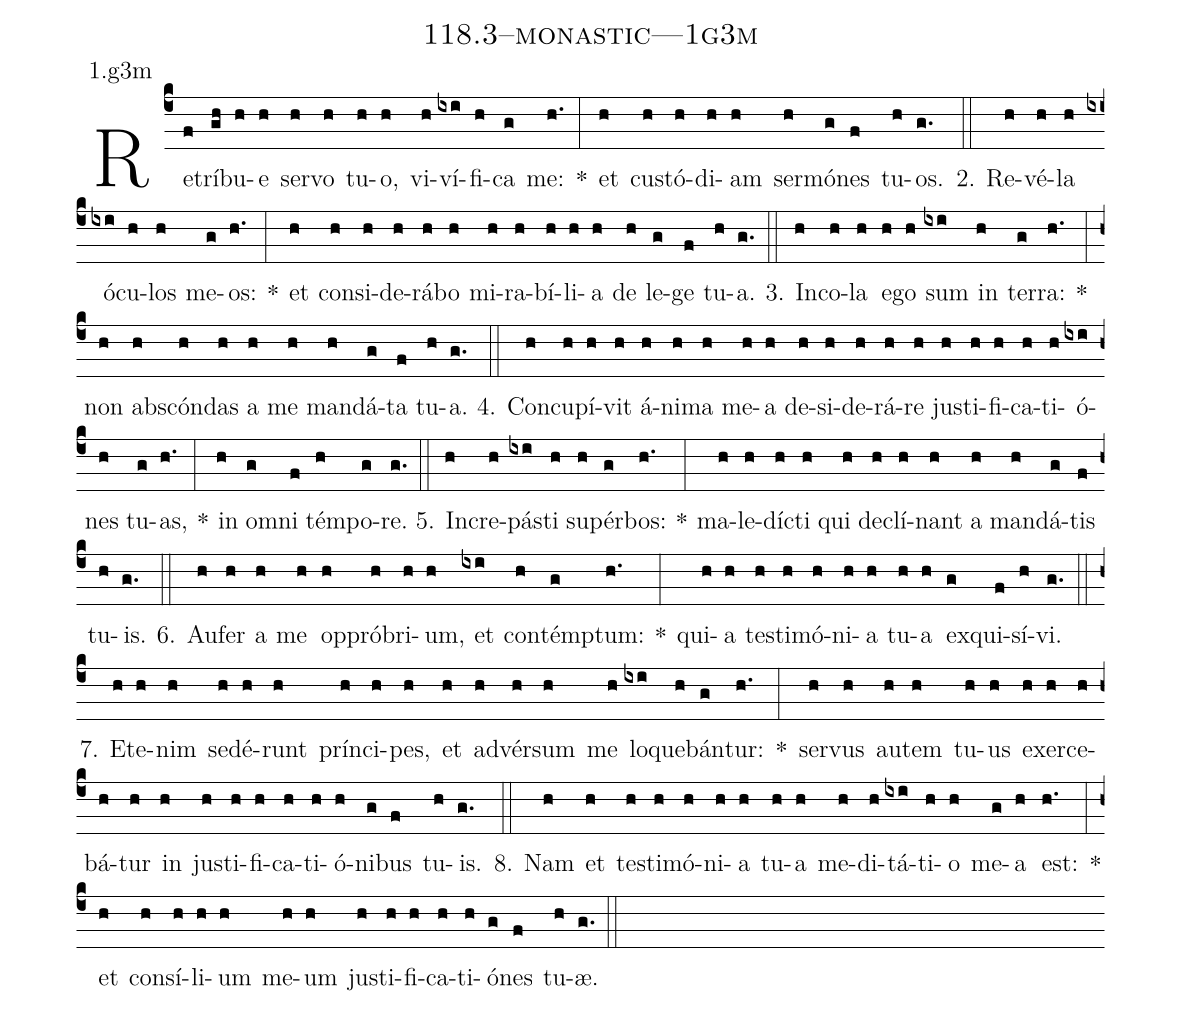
name: 118.3--monastic---1g3m;
annotation: 1.g3m;
%%
(c4)Re(f)trí(gh)bu(h)e(h) ser(h)vo(h) tu(h)o,(h) vi(h)ví(ixi)fi(h)ca(g) me:(h.) *(:) et(h) cus(h)tó(h)di(h)am(h) ser(h)mó(g)nes(f) tu(h)os.(g.) (::)
2. Re(h)vé(h)la(h) ó(ixi)cu(h)los(h) me(g)os:(h.) *(:) et(h) con(h)si(h)de(h)rá(h)bo(h) mi(h)ra(h)bí(h)li(h)a(h) de(h) le(g)ge(f) tu(h)a.(g.) (::)
3. In(h)co(h)la(h) e(h)go(h) sum(ixi) in(h) ter(g)ra:(h.) *(:) non(h) abs(h)cón(h)das(h) a(h) me(h) man(h)dá(g)ta(f) tu(h)a.(g.) (::)
4. Con(h)cu(h)pí(h)vit(h) á(h)ni(h)ma(h) me(h)a(h) de(h)si(h)de(h)rá(h)re(h) jus(h)ti(h)fi(h)ca(h)ti(h)ó(ixi)nes(h) tu(g)as,(h.) *(:) in(h) om(g)ni(f) tém(h)po(g)re.(g.) (::)
5. In(h)cre(h)pás(ixi)ti(h) su(h)pér(g)bos:(h.) *(:) ma(h)le(h)díc(h)ti(h) qui(h) de(h)clí(h)nant(h) a(h) man(h)dá(g)tis(f) tu(h)is.(g.) (::)
6. Au(h)fer(h) a(h) me(h) op(h)pró(h)bri(h)um,(h) et(ixi) con(h)témp(g)tum:(h.) *(:) qui(h)a(h) tes(h)ti(h)mó(h)ni(h)a(h) tu(h)a(h) ex(g)qui(f)sí(h)vi.(g.) (::)
7. Et(h)e(h)nim(h) se(h)dé(h)runt(h) prín(h)ci(h)pes,(h) et(h) ad(h)vér(h)sum(h) me(h) lo(ixi)que(h)bán(g)tur:(h.) *(:) ser(h)vus(h) au(h)tem(h) tu(h)us(h) ex(h)er(h)ce(h)bá(h)tur(h) in(h) jus(h)ti(h)fi(h)ca(h)ti(h)ó(h)ni(g)bus(f) tu(h)is.(g.) (::)
8. Nam(h) et(h) tes(h)ti(h)mó(h)ni(h)a(h) tu(h)a(h) me(h)di(h)tá(ixi)ti(h)o(h) me(g)a(h) est:(h.) *(:) et(h) con(h)sí(h)li(h)um(h) me(h)um(h) jus(h)ti(h)fi(h)ca(h)ti(h)ó(g)nes(f) tu(h)æ.(g.) (::)
